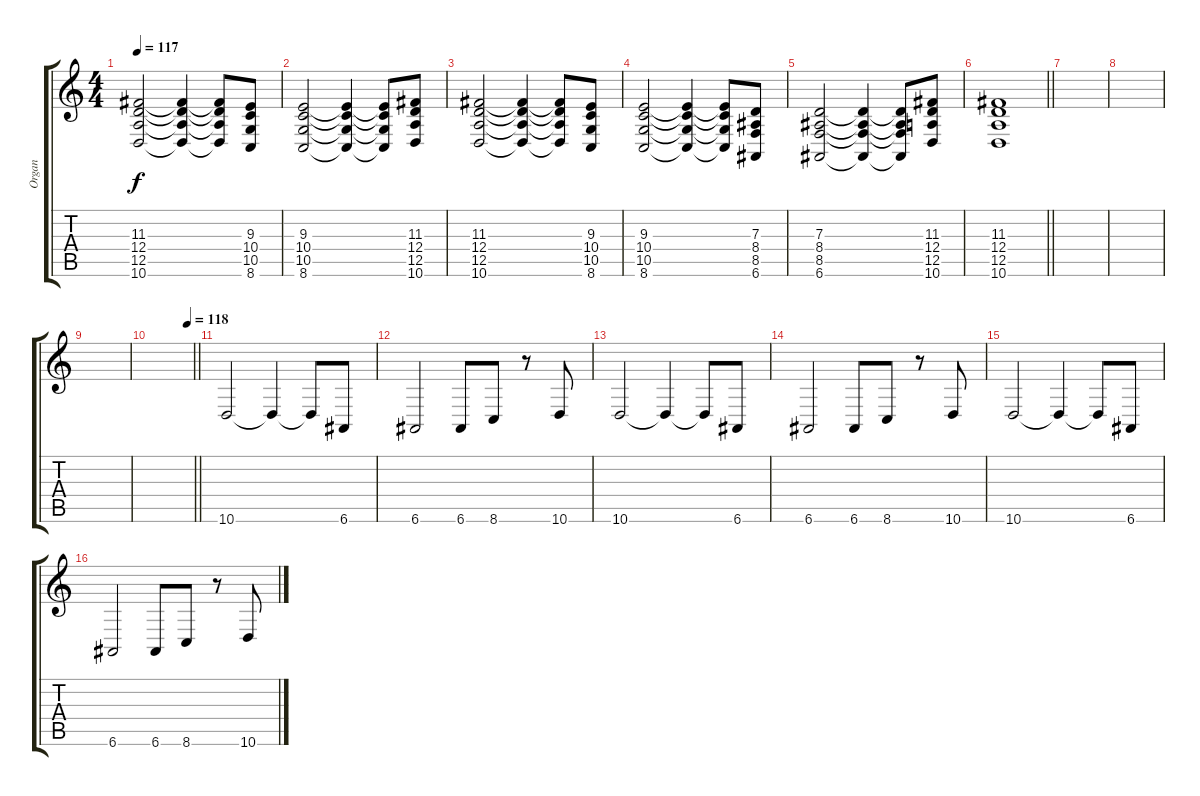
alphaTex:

\track ("Organ" "Organ") {instrument drawbarorgan}
\staff {score tabs}
\tuning (E4 B3 G3 D3 A2 E2) {hide}
\ts (4 4)
\tempo 117
\clef g2
\ks c
(11.3 12.4 12.5 10.6).2{dy f} (11.3{t} 12.4{t} 12.5{t} 10.6{t}).4 (11.3{t} 12.4{t} 12.5{t} 10.6{t}).8 (9.3 10.4 10.5 8.6).8 |
(9.3 10.4 10.5 8.6).2 (9.3{t} 10.4{t} 10.5{t} 8.6{t}).4 (9.3{t} 10.4{t} 10.5{t} 8.6{t}).8 (11.3 12.4 12.5 10.6).8 |
(11.3 12.4 12.5 10.6).2 (11.3{t} 12.4{t} 12.5{t} 10.6{t}).4 (11.3{t} 12.4{t} 12.5{t} 10.6{t}).8 (9.3 10.4 10.5 8.6).8 |
(9.3 10.4 10.5 8.6).2 (9.3{t} 10.4{t} 10.5{t} 8.6{t}).4 (9.3{t} 10.4{t} 10.5{t} 8.6{t}).8 (7.3 8.4 8.5 6.6).8 |
(7.3 8.4 8.5 6.6).2 (7.3{t} 8.4{t} 8.5{t} 6.6{t}).4 (7.3{t} 8.4{t} 8.5{t} 6.6{t}).8 (11.3 12.4 12.5 10.6).8 |
\barLineRight lightlight
(11.3 12.4 12.5 10.6).1 |
|
|
|
\tempo (118 0.875)
\barLineRight lightlight
|
10.6.2 10.6{t}.4 10.6{t}.8 6.6.8 |
6.6.2 6.6.8 8.6.8 r.8 10.6.8 |
10.6.2 10.6{t}.4 10.6{t}.8 6.6.8 |
6.6.2 6.6.8 8.6.8 r.8 10.6.8 |
10.6.2 10.6{t}.4 10.6{t}.8 6.6.8 |
6.6.2 6.6.8 8.6.8 r.8 10.6.8
